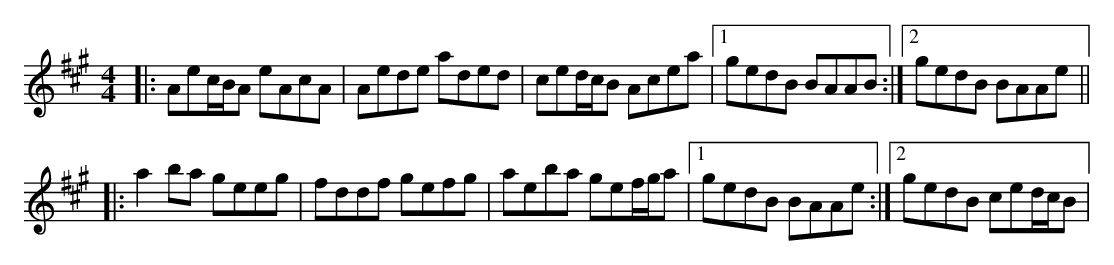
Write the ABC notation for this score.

X:1
M:4/4
K:A
|:Aec/B/A eAcA|Aede aded|ced/c/B Acea|1 gedB BAAB:|2 gedB BAAe||
|:a2ba geeg|fddf gefg|aeba gef/g/a|1 gedB BAAe:|2 gedB ced/c/B|
